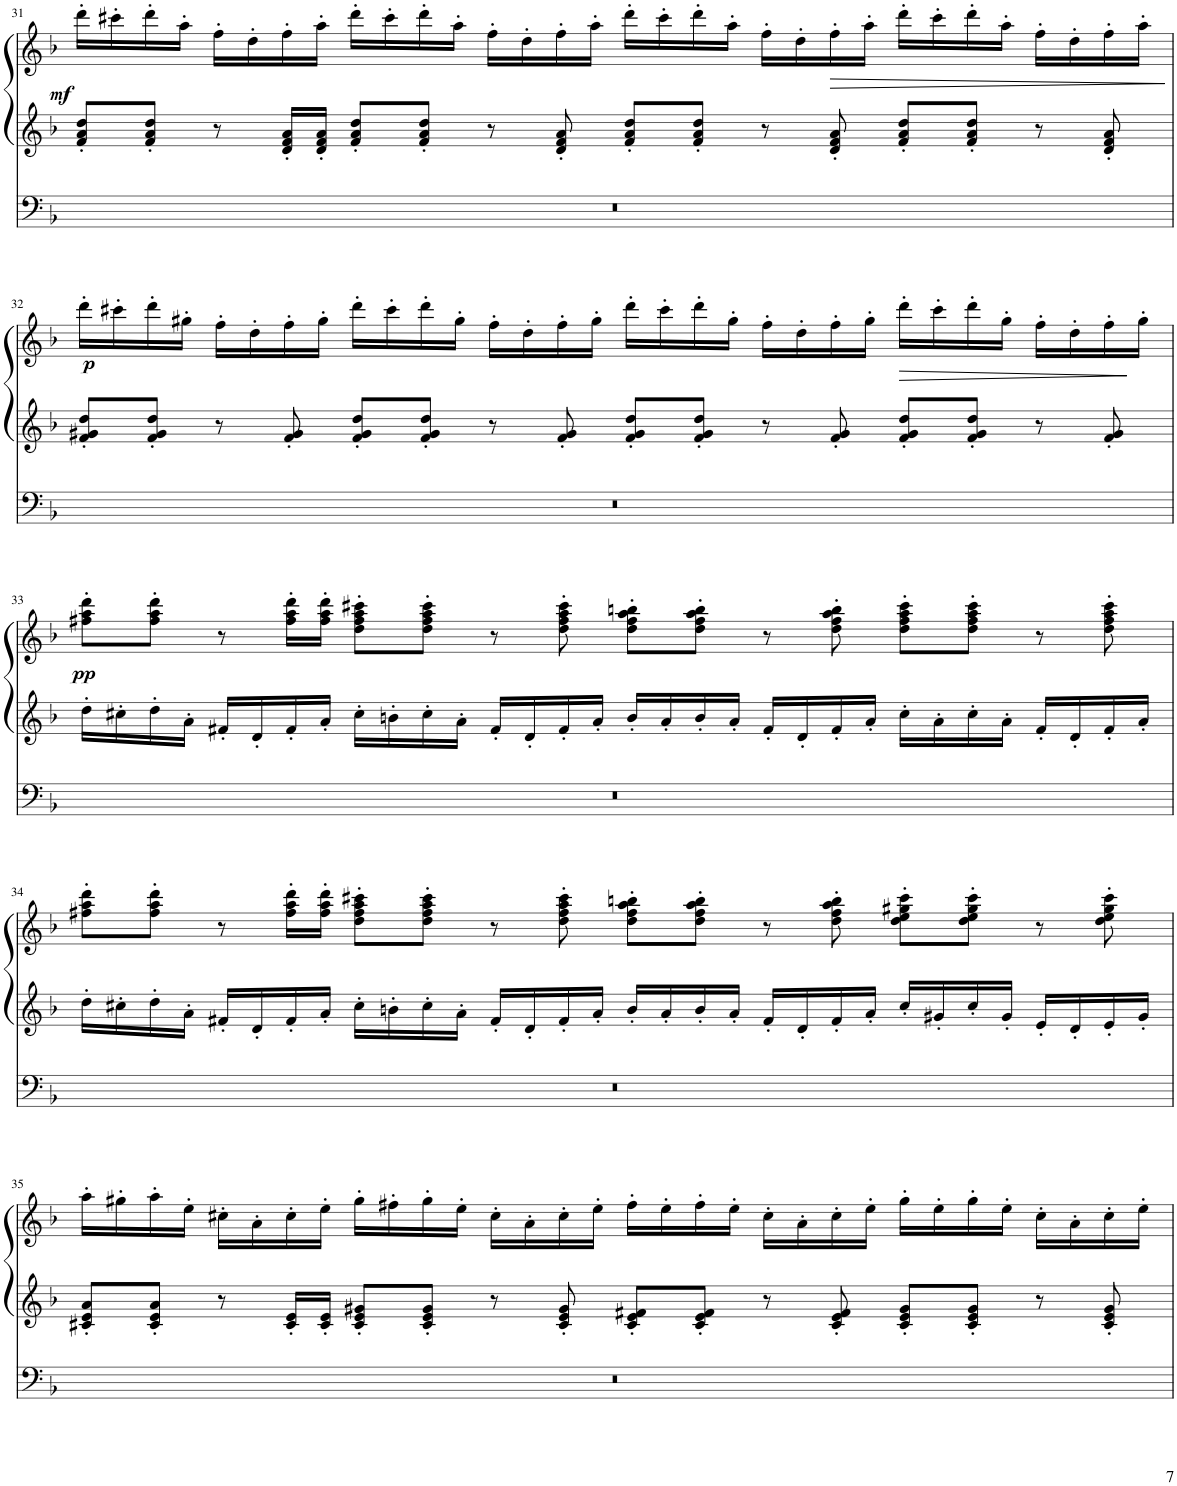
**kern	**kern	**kern	**dynam
*part1	*part1	*part1	*part1
*staff3	*staff2	*staff1	*staff1/2/3
*I"Pipe Organ	*	*	*
*I'Org.	*	*	*
!!LO:PB:g=z
*clefF4	*clefG2	*clefG2	*
*k[b-]	*k[b-]	*k[b-]	*
*M4/2	*M4/2	*M4/2	*
=31	=31	=31	=31
!	!	!	!LO:DY:b
0r	8f/' 8a/' 8dd/'L	16ddd'\LL	mf
.	.	16ccc#X'\	.
.	8f/' 8a/' 8dd/'J	16ddd'\	.
.	.	16aa'\JJ	.
.	8r	16ff'\LL	.
.	.	16dd'\	.
.	16d/' 16f/' 16a/'LL	16ff'\	.
.	16d/' 16f/' 16a/'JJ	16aa'\JJ	.
.	8f/' 8a/' 8dd/'L	16ddd'\LL	.
.	.	16ccc#'\	.
.	8f/' 8a/' 8dd/'J	16ddd'\	.
.	.	16aa'\JJ	.
.	8r	16ff'\LL	.
.	.	16dd'\	.
.	8d/' 8f/' 8a/'	16ff'\	.
.	.	16aa'\JJ	.
.	8f/' 8a/' 8dd/'L	16ddd'\LL	.
.	.	16ccc#'\	.
.	8f/' 8a/' 8dd/'J	16ddd'\	.
.	.	16aa'\JJ	.
.	8r	16ff'\LL	.
.	.	16dd'\	.
!	!	!	!LO:HP:b
.	8d/' 8f/' 8a/'	16ff'\	>
.	.	16aa'\JJ	.
.	8f/' 8a/' 8dd/'L	16ddd'\LL	.
.	.	16ccc#'\	.
.	8f/' 8a/' 8dd/'J	16ddd'\	.
.	.	16aa'\JJ	.
.	8r	16ff'\LL	.
.	.	16dd'\	.
.	8d/' 8f/' 8a/'	16ff'\	.
.	.	16aa'\JJ	.
.	.	.	]
!!LO:LB:g=z
=32	=32	=32	=32
!	!	!	!LO:DY:a=2
0r	8f/' 8g#X/' 8dd/'L	16ddd'\LL	p
.	.	16ccc#X'\	.
.	8f/' 8g#/' 8dd/'J	16ddd'\	.
.	.	16gg#X'\JJ	.
.	8r	16ff'\LL	.
.	.	16dd'\	.
.	8f/' 8g#/'	16ff'\	.
.	.	16gg#'\JJ	.
.	8f/' 8g#/' 8dd/'L	16ddd'\LL	.
.	.	16ccc#'\	.
.	8f/' 8g#/' 8dd/'J	16ddd'\	.
.	.	16gg#'\JJ	.
.	8r	16ff'\LL	.
.	.	16dd'\	.
.	8f/' 8g#/'	16ff'\	.
.	.	16gg#'\JJ	.
.	8f/' 8g#/' 8dd/'L	16ddd'\LL	.
.	.	16ccc#'\	.
.	8f/' 8g#/' 8dd/'J	16ddd'\	.
.	.	16gg#'\JJ	.
.	8r	16ff'\LL	.
.	.	16dd'\	.
.	8f/' 8g#/'	16ff'\	.
.	.	16gg#'\JJ	.
!	!	!	!LO:HP:b
.	8f/' 8g#/' 8dd/'L	16ddd'\LL	>
.	.	16ccc#'\	.
.	8f/' 8g#/' 8dd/'J	16ddd'\	.
.	.	16gg#'\JJ	.
.	8r	16ff'\LL	.
.	.	16dd'\	.
.	8f/' 8g#/'	16ff'\	.
.	.	16gg#'\JJ	.
.	.	.	]
!!LO:LB:g=z
=33	=33	=33	=33
!	!	!	!LO:DY:b
0r	16dd'\LL	8ff#X\' 8aa\' 8ddd\'L	pp
.	16cc#X'\	.	.
.	16dd'\	8ff#\' 8aa\' 8ddd\'J	.
.	16a'\JJ	.	.
.	16f#X'/LL	8r	.
.	16d'/	.	.
.	16f#'/	16ff#\' 16aa\' 16ddd\'LL	.
.	16a'/JJ	16ff#\' 16aa\' 16ddd\'JJ	.
.	16cc#'\LL	8dd\' 8ff#\' 8aa\' 8ccc#X\'L	.
.	16bn'\	.	.
.	16cc#'\	8dd\' 8ff#\' 8aa\' 8ccc#\'J	.
.	16a'\JJ	.	.
.	16f#'/LL	8r	.
.	16d'/	.	.
.	16f#'/	8dd\' 8ff#\' 8aa\' 8ccc#\'	.
.	16a'/JJ	.	.
.	16b'/LL	8dd\' 8ff#\' 8aa\' 8bbn\'L	.
.	16a'/	.	.
.	16b'/	8dd\' 8ff#\' 8aa\' 8bb\'J	.
.	16a'/JJ	.	.
.	16f#'/LL	8r	.
.	16d'/	.	.
.	16f#'/	8dd\' 8ff#\' 8aa\' 8bb\'	.
.	16a'/JJ	.	.
.	16cc#'\LL	8dd\' 8ff#\' 8aa\' 8ccc#\'L	.
.	16a'\	.	.
.	16cc#'\	8dd\' 8ff#\' 8aa\' 8ccc#\'J	.
.	16a'\JJ	.	.
.	16f#'/LL	8r	.
.	16d'/	.	.
.	16f#'/	8dd\' 8ff#\' 8aa\' 8ccc#\'	.
.	16a'/JJ	.	.
!!LO:LB:g=z
=34	=34	=34	=34
0r	16dd'\LL	8ff#X\' 8aa\' 8ddd\'L	.
.	16cc#X'\	.	.
.	16dd'\	8ff#\' 8aa\' 8ddd\'J	.
.	16a'\JJ	.	.
.	16f#X'/LL	8r	.
.	16d'/	.	.
.	16f#'/	16ff#\' 16aa\' 16ddd\'LL	.
.	16a'/JJ	16ff#\' 16aa\' 16ddd\'JJ	.
.	16cc#'\LL	8dd\' 8ff#\' 8aa\' 8ccc#X\'L	.
.	16bn'\	.	.
.	16cc#'\	8dd\' 8ff#\' 8aa\' 8ccc#\'J	.
.	16a'\JJ	.	.
.	16f#'/LL	8r	.
.	16d'/	.	.
.	16f#'/	8dd\' 8ff#\' 8aa\' 8ccc#\'	.
.	16a'/JJ	.	.
.	16b'/LL	8dd\' 8ff#\' 8aa\' 8bbn\'L	.
.	16a'/	.	.
.	16b'/	8dd\' 8ff#\' 8aa\' 8bb\'J	.
.	16a'/JJ	.	.
.	16f#'/LL	8r	.
.	16d'/	.	.
.	16f#'/	8dd\' 8ff#\' 8aa\' 8bb\'	.
.	16a'/JJ	.	.
.	16cc#'/LL	8dd\' 8ee\' 8gg#X\' 8ccc#\'L	.
.	16g#X'/	.	.
.	16cc#'/	8dd\' 8ee\' 8gg#\' 8ccc#\'J	.
.	16g#'/JJ	.	.
.	16e'/LL	8r	.
.	16d'/	.	.
.	16e'/	8dd\' 8ee\' 8gg#\' 8ccc#\'	.
.	16g#'/JJ	.	.
!!LO:LB:g=z
=35	=35	=35	=35
0r	8c#X/' 8e/' 8a/'L	16aa'\LL	.
.	.	16gg#X'\	.
.	8c#/' 8e/' 8a/'J	16aa'\	.
.	.	16ee'\JJ	.
.	8r	16cc#X'\LL	.
.	.	16a'\	.
.	16c#/' 16e/'LL	16cc#'\	.
.	16c#/' 16e/'JJ	16ee'\JJ	.
.	8c#/' 8e/' 8g#X/'L	16gg#'\LL	.
.	.	16ff#X'\	.
.	8c#/' 8e/' 8g#/'J	16gg#'\	.
.	.	16ee'\JJ	.
.	8r	16cc#'\LL	.
.	.	16a'\	.
.	8c#/' 8e/' 8g#/'	16cc#'\	.
.	.	16ee'\JJ	.
.	8c#/' 8e/' 8f#X/'L	16ff#'\LL	.
.	.	16ee'\	.
.	8c#/' 8e/' 8f#/'J	16ff#'\	.
.	.	16ee'\JJ	.
.	8r	16cc#'\LL	.
.	.	16a'\	.
.	8c#/' 8e/' 8f#/'	16cc#'\	.
.	.	16ee'\JJ	.
.	8c#/' 8e/' 8g#/'L	16gg#'\LL	.
.	.	16ee'\	.
.	8c#/' 8e/' 8g#/'J	16gg#'\	.
.	.	16ee'\JJ	.
.	8r	16cc#'\LL	.
.	.	16a'\	.
.	8c#/' 8e/' 8g#/'	16cc#'\	.
.	.	16ee'\JJ	.
=	=	=	=
*-	*-	*-	*-
